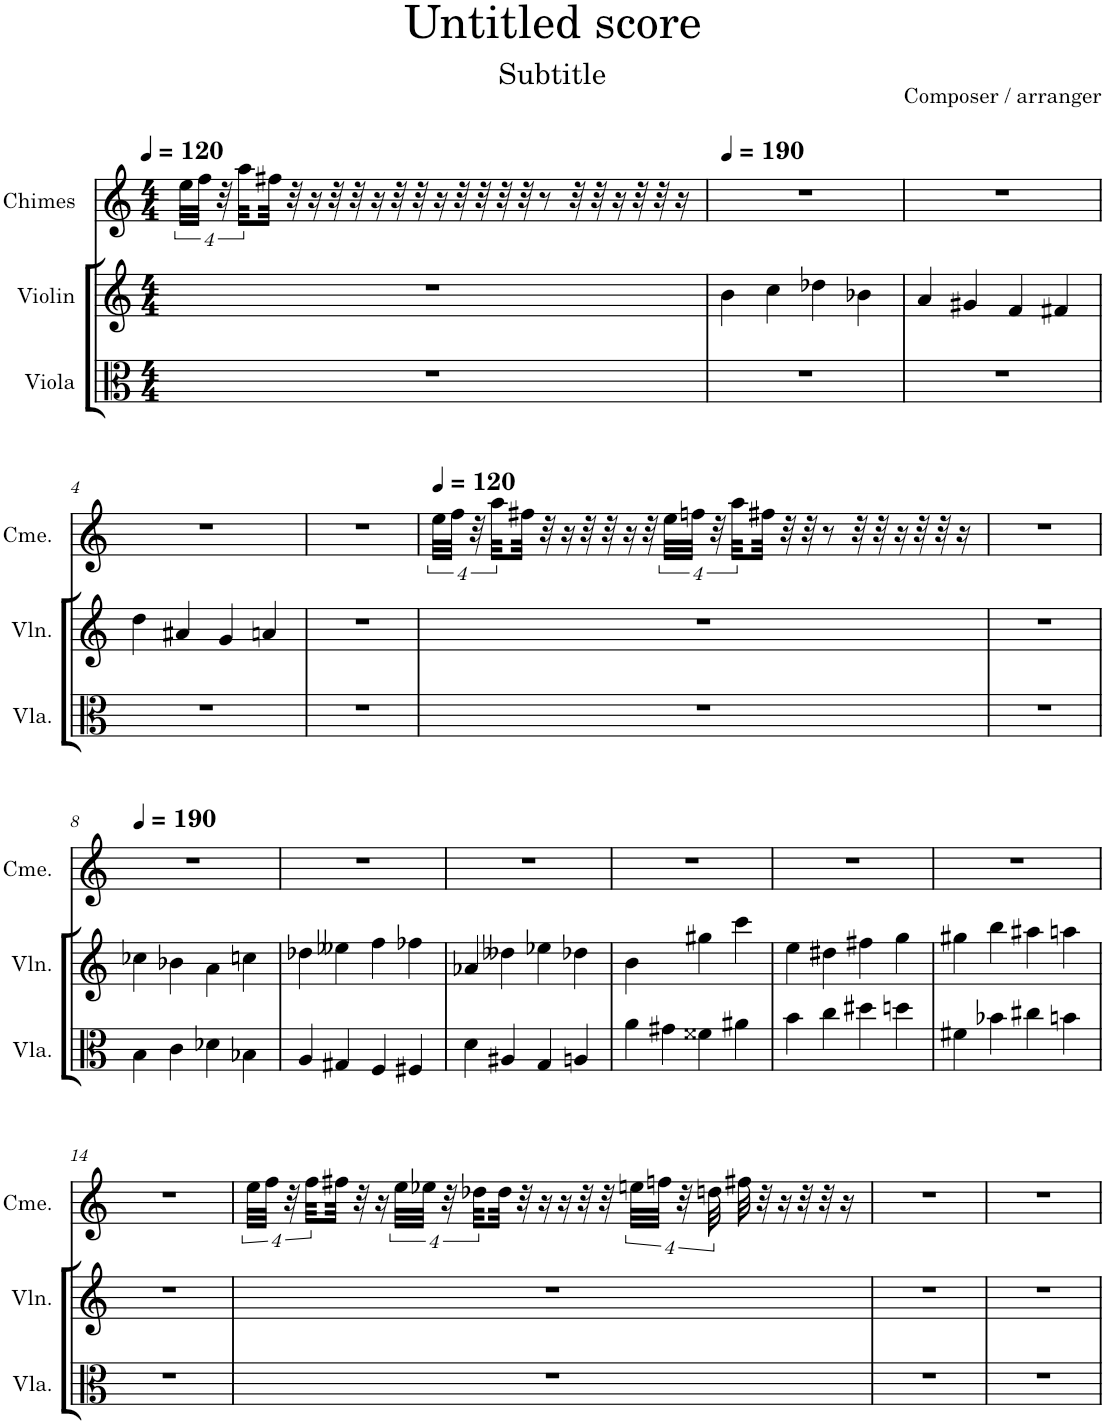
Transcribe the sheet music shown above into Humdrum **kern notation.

**kern	**kern	**kern
*part3	*part2	*part1
*staff3	*staff2	*staff1
*I"Viola	*I"Violin	*I"Chimes
*I'Vla.	*I'Vln.	*I'Cme.
*clefC3	*clefG2	*clefG2
*k[]	*k[]	*k[]
*M4/4	*M4/4	*M4/4
*MM120	*MM120	*MM120
=1	=1	=1
1r	1r	32ee\LLL
.	.	32ff\JJJ
.	.	32r
.	.	32aa\LLL
.	.	32ff#X\JJJ
.	.	32r
.	.	16r
.	.	32r
.	.	32r
.	.	16r
.	.	32r
.	.	32r
.	.	16r
.	.	32r
.	.	32r
.	.	32r
.	.	32r
.	.	8r
.	.	32r
.	.	32r
.	.	16r
.	.	32r
.	.	32r
.	.	16r
=2	=2	=2
*	*	*MM190
1r	4b\	1r
.	4cc\	.
.	4dd-X\	.
.	4b-X\	.
=3	=3	=3
1r	4a/	1r
.	4g#X/	.
.	4f/	.
.	4f#X/	.
!!LO:LB:g=z
=4	=4	=4
1r	4dd\	1r
.	4a#X/	.
.	4g/	.
.	4an/	.
=5	=5	=5
1r	1r	1r
=6	=6	=6
*	*	*MM120
1r	1r	32ee\LLL
.	.	32ff\JJJ
.	.	32r
.	.	32aa\LLL
.	.	32ff#X\JJJ
.	.	32r
.	.	16r
.	.	32r
.	.	32r
.	.	16r
.	.	32r
.	.	32ee\LLL
.	.	32ffn\JJJ
.	.	32r
.	.	32aa\LLL
.	.	32ff#X\JJJ
.	.	32r
.	.	32r
.	.	8r
.	.	32r
.	.	32r
.	.	16r
.	.	32r
.	.	32r
.	.	16r
=7	=7	=7
1r	1r	1r
!!LO:LB:g=z
=8	=8	=8
*	*	*MM190
4B\	4cc-X\	1r
4c\	4b-X\	.
4d-X\	4a\	.
4B-X\	4ccn\	.
=9	=9	=9
4A/	4dd-X\	1r
4G#X/	4ee--X\	.
4F/	4ff\	.
4F#X/	4ff-X\	.
=10	=10	=10
4d\	4a-X/	1r
4A#X/	4dd--X\	.
4G/	4ee-X\	.
4An/	4dd-X\	.
=11	=11	=11
4a\	4b\	1r
4g#X\	4cc	.
4f##X\	4gg#X\	.
4a#X\	4ccc\	.
=12	=12	=12
4b\	4ee\	1r
4cc\	4dd#X\	.
4dd#X\	4ff#X\	.
4ddn\	4gg\	.
=13	=13	=13
4f#X\	4gg#X\	1r
4b-X\	4bb\	.
4cc#X\	4aa#X\	.
4bn\	4aan\	.
!!LO:LB:g=z
=14	=14	=14
1r	1r	1r
=15	=15	=15
1r	1r	32ee\LLL
.	.	32ff\JJJ
.	.	32r
.	.	32ff\LLL
.	.	32ff#X\JJJ
.	.	32r
.	.	16r
.	.	32ee\LLL
.	.	32ee-X\JJJ
.	.	32r
.	.	32dd-X\LLL
.	.	32dd-\JJJ
.	.	32r
.	.	16r
.	.	16r
.	.	32r
.	.	32r
.	.	32een\LLL
.	.	32ffn\JJJ
.	.	32r
.	.	32ddn\
.	.	32ff#X\
.	.	32r
.	.	16r
.	.	32r
.	.	32r
.	.	16r
=16	=16	=16
1r	1r	1r
=17	=17	=17
1r	1r	1r
=	=	=
*-	*-	*-
